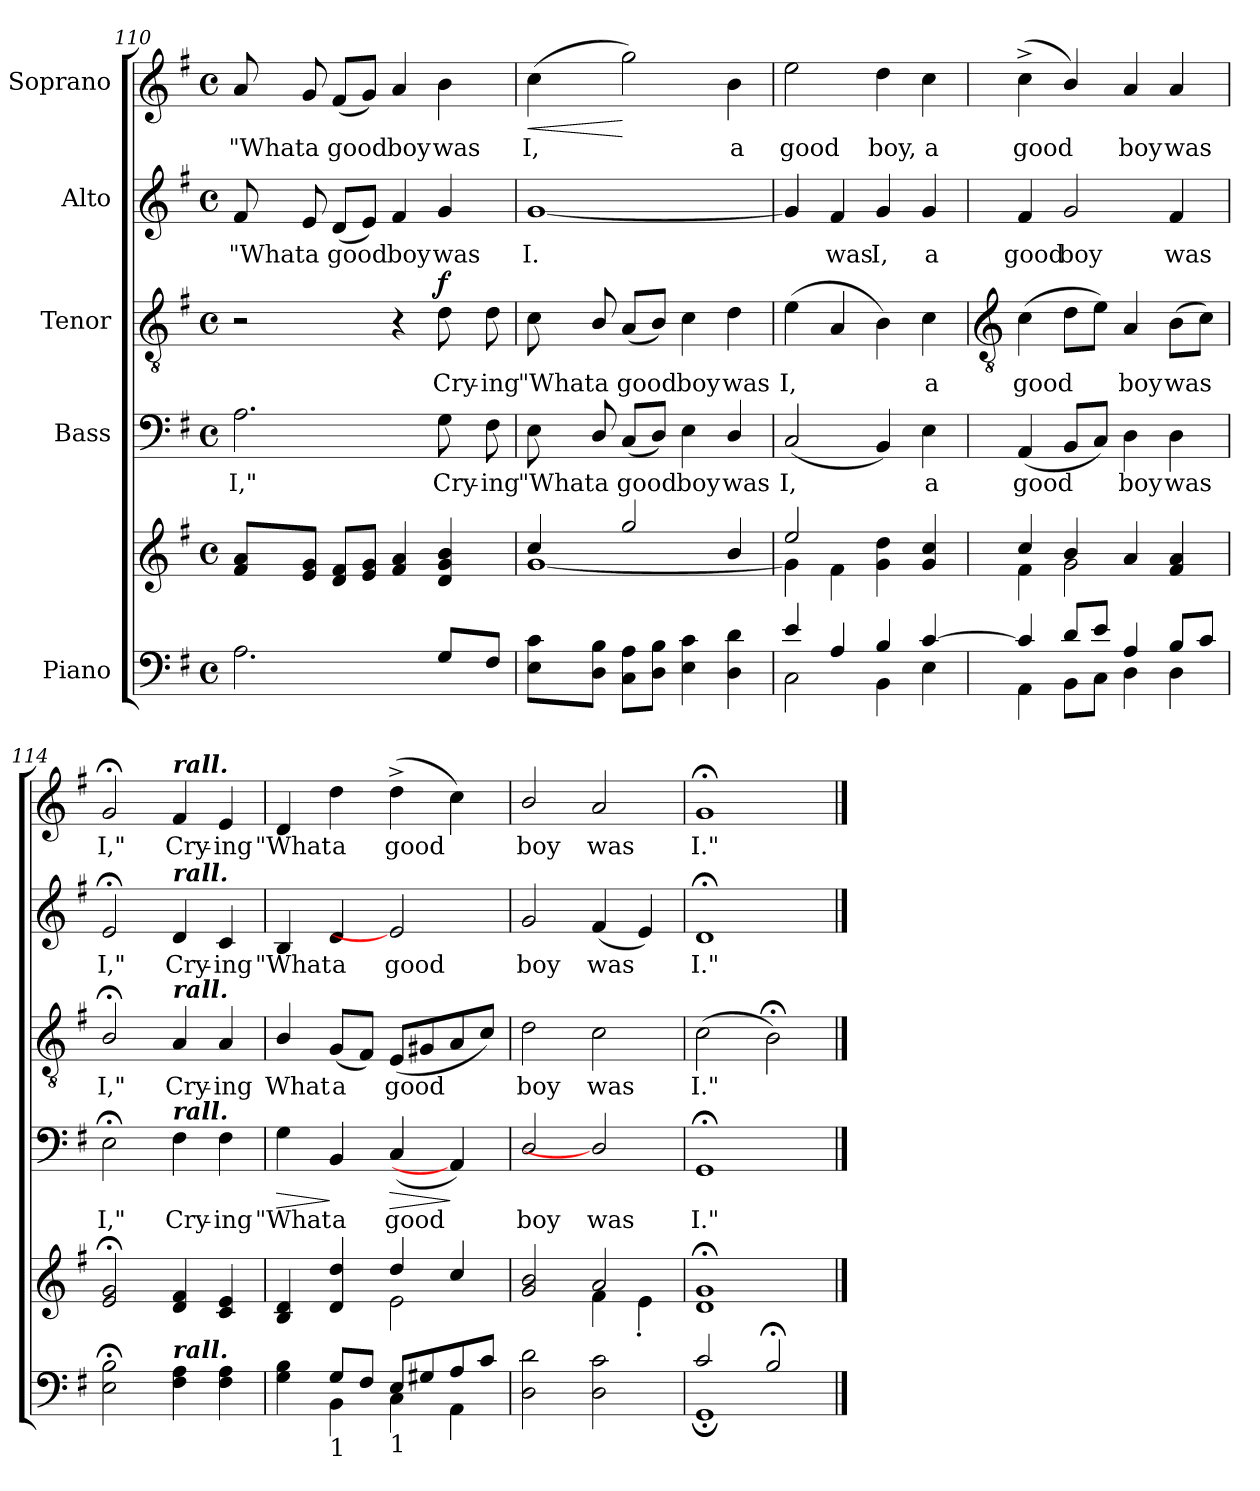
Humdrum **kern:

**kern	**kern	**kern	**text	**dynam	**kern	**text	**dynam	**kern	**text	**kern	**text	**dynam
*part5	*part5	*part4	*part4	*part4	*part3	*part3	*part3	*part2	*part2	*part1	*part1	*part1
*staff6	*staff5	*staff4	*staff4	*staff4	*staff3	*staff3	*staff3	*staff2	*staff2	*staff1	*staff1	*staff1
*I"Piano	*	*I"Bass	*	*	*I"Tenor	*	*	*I"Alto	*	*I"Soprano	*	*
*clefF4	*clefG2	*clefF4	*	*	*clefGv2	*	*	*clefG2	*	*clefG2	*	*
*k[f#]	*k[f#]	*k[f#]	*	*	*k[f#]	*	*	*k[f#]	*	*k[f#]	*	*
*G:	*G:	*G:	*	*	*G:	*	*	*G:	*	*G:	*	*
*M4/4	*M4/4	*M4/4	*	*	*M4/4	*	*	*M4/4	*	*M4/4	*	*
*met(c)	*met(c)	*met(c)	*	*	*met(c)	*	*	*met(c)	*	*met(c)	*	*
=110	=110	=110	=110	=110	=110	=110	=110	=110	=110	=110	=110	=110
*^	*^	*	*	*	*	*	*	*	*	*	*	*
!	!	!	!	!	!LO:LY:b	!	!	!	!	!	!LO:LY:b	!	!LO:LY:b	!
2.A\	1ryy	8f# 8aL	2ryy	2.A	I,"	.	2r	.	.	8f#	"What	8a	"What	.
!	!	!	!	!	!	!	!	!	!	!	!LO:LY:b	!	!LO:LY:b	!
.	.	8e 8gJ	.	.	.	.	.	.	.	8e	a	8g	a	.
!	!	!	!	!	!	!	!	!	!	!	!LO:LY:b	!	!LO:LY:b	!
.	.	8d 8f#L	.	.	.	.	.	.	.	(<8dL	good	(<8f#L	good	.
.	.	8e 8gJ	.	.	.	.	.	.	.	8eJ)	.	8gJ)	.	.
!	!	!	!	!	!	!	!	!	!	!	!LO:LY:b	!	!LO:LY:b	!
.	.	4f# 4a	2ryy	.	.	.	4r	.	.	4f#	boy	4a	boy	.
!	!	!	!	!	!LO:LY:b	!	!	!LO:LY:b	!LO:DY:b	!	!LO:LY:b	!	!LO:LY:b	!
8GL	.	4d 4g 4b	.	8G	Cry-	.	8d	Cry-	f	4g	was	4b	was	.
!	!	!	!	!	!LO:LY:b	!	!	!LO:LY:b	!	!	!	!	!	!
8F#J	.	.	.	8F#	-ing	.	8d	-ing	.	.	.	.	.	.
=111	=111	=111	=111	=111	=111	=111	=111	=111	=111	=111	=111	=111	=111	=111
!	!	!	!	!	!LO:LY:b	!	!	!LO:LY:b	!	!	!LO:LY:b	!	!LO:LY:b	!LO:HP:b
8E 8cL	2ryy	4cc/	[1g\	8E	"What	.	8c	"What	.	[1g	I.	(>4cc	I,	<
!	!	!	!	!	!LO:LY:b	!	!	!LO:LY:b	!	!	!	!	!	!
8D 8BJ	.	.	.	8D/	a	.	8B/	a	.	.	.	.	.	.
!	!	!	!	!	!LO:LY:b	!	!	!LO:LY:b	!	!	!	!	!	!
8C 8AL	.	2gg/	.	(<8CL	good	.	(<8AL	good	.	.	.	2gg)	.	[
8D 8BJ	.	.	.	8DJ)	.	.	8BJ)	.	.	.	.	.	.	.
!	!	!	!	!	!LO:LY:b	!	!	!LO:LY:b	!	!	!	!	!	!
4E 4c	2ryy	.	.	4E	boy	.	4c	boy	.	.	.	.	.	.
!	!	!	!	!	!LO:LY:b	!	!	!LO:LY:b	!	!	!	!	!LO:LY:b	!
4D 4d	.	4b/	.	4D/	was	.	4d	was	.	.	.	4b	a	.
=112	=112	=112	=112	=112	=112	=112	=112	=112	=112	=112	=112	=112	=112	=112
!	!	!	!	!	!LO:LY:b	!	!	!LO:LY:b	!	!	!	!	!LO:LY:b	!
4e/	2C\	2ee/	4g\]	(<2C	I,	.	(>4e	I,	.	4g]	.	2ee	good	.
!	!	!	!	!	!	!	!	!	!	!	!LO:LY:b	!	!	!
4A/	.	.	4f#\	.	.	.	4A	.	.	4f#	was	.	.	.
!	!	!	!	!	!	!	!	!	!	!	!LO:LY:b	!	!LO:LY:b	!
4B	4BB\	4g 4dd	2ryy	4BB)	.	.	4B)	.	.	4g	I,	4dd	boy,	.
!	!	!	!	!	!LO:LY:b	!	!	!LO:LY:b	!	!	!LO:LY:b	!	!LO:LY:b	!
[4c	4E\	4g 4cc	.	4E	a	.	4c	a	.	4g	a	4cc	a	.
!!LO:LB:g=z
=113	=113	=113	=113	=113	=113	=113	=113	=113	=113	=113	=113	=113	=113	=113
*	*	*	*	*	*	*	*clefGv2	*	*	*	*	*	*	*
!	!	!	!	!	!LO:LY:b	!	!	!LO:LY:b	!	!	!LO:LY:b	!	!LO:LY:b	!
4c/]	4AA\	4cc/	4f#\	(<4AA	good	.	(>4c	good	.	4f#	good	(<4cc^	good	.
!	!	!	!	!	!	!	!	!	!	!	!LO:LY:b	!	!	!
8d/L	8BB\L	4b/	2g\	8BBL	.	.	8dL	.	.	2g	boy	4b/)	.	.
8e/J	8C\J	.	.	8CJ)	.	.	8eJ)	.	.	.	.	.	.	.
!	!	!	!	!	!LO:LY:b	!	!	!LO:LY:b	!	!	!	!	!LO:LY:b	!
4A/	4D\	4a	.	4D	boy	.	4A	boy	.	.	.	4a	boy	.
!	!	!	!	!	!LO:LY:b	!	!	!LO:LY:b	!	!	!LO:LY:b	!	!LO:LY:b	!
8B/L	4D\	4f# 4a	4ryy	4D	was	.	(>8BL	was	.	4f#	was	4a	was	.
8c/J	.	.	.	.	.	.	8cJ)	.	.	.	.	.	.	.
=114	=114	=114	=114	=114	=114	=114	=114	=114	=114	=114	=114	=114	=114	=114
!	!	!	!	!	!LO:LY:b	!	!	!LO:LY:b	!	!	!LO:LY:b	!	!LO:LY:b	!
2E\; 2B\;	2ryy	2e;< 2g;<	2ryy	2E;<	I,"	.	2B;</	I,"	.	2e;<	I,"	2g;<	I,"	.
!	!	!	!	!	!	!	!	!	!	!	!	!LO:TX:a:Bi:t=rall.	!	!
!	!	!	!	!	!	!	!	!	!	!LO:TX:a:Bi:t=rall.	!	!	!	!
!	!	!	!	!	!	!	!LO:TX:a:Bi:t=rall.	!	!	!	!	!	!	!
!	!	!	!	!LO:TX:a:Bi:t=rall.	!	!	!	!	!	!	!	!	!	!
!LO:TX:a:Bi:t=rall.	!	!	!	!	!	!	!	!	!	!	!	!	!	!
!	!	!	!	!	!LO:LY:b	!	!	!LO:LY:b	!	!	!LO:LY:b	!	!LO:LY:b	!
4F#\ 4A\	2ryy	4d 4f#	2ryy	4F#	Cry-	.	4A	Cry-	.	4d	Cry-	4f#	Cry-	.
!	!	!	!	!	!LO:LY:b	!	!	!LO:LY:b	!	!	!LO:LY:b	!	!LO:LY:b	!
4F#\ 4A\	.	4c 4e	.	4F#	-ing	.	4A	-ing	.	4c	-ing	4e	-ing	.
=115	=115	=115	=115	=115	=115	=115	=115	=115	=115	=115	=115	=115	=115	=115
!	!	!	!	!	!LO:LY:b	!LO:HP:b	!	!LO:LY:b	!	!	!LO:LY:b	!	!LO:LY:b	!
4G\ 4B\	4ryy	4B 4d	2ryy	4G	"What	>	4B/	What	.	4B	"What	4d	"What	.
!LO:TX:b:t=1	!	!	!	!	!	!	!	!	!	!	!	!	!	!
!	!	!	!	!	!LO:LY:b	!	!	!LO:LY:b	!	!	!LO:LY:b	!	!LO:LY:b	!
8G/L	4BB\	4d 4dd	.	4BB	a	]	(<8GL	a	.	4d	a	4dd	a	.
8F#/J	.	.	.	.	.	.	8F#J)	.	.	.	.	.	.	.
!LO:TX:b:t=1	!	!	!	!	!	!	!	!	!	!	!	!	!	!
!	!	!	!	!	!LO:LY:b	!LO:HP:b	!	!LO:LY:b	!	!	!LO:LY:b	!	!LO:LY:b	!
8E/L	4C\	4dd/	2e\	(<4C	good	>	(<8EL	good	.	2e]	good	(>4dd^	good	.
8G#X/	.	.	.	.	.	.	8G#X	.	.	.	.	.	.	.
8A/	4AA\	4cc/	.	4AA])	.	]	8A	.	.	.	.	4cc)	.	.
8c/J	.	.	.	.	.	.	8cJ)	.	.	.	.	.	.	.
=116	=116	=116	=116	=116	=116	=116	=116	=116	=116	=116	=116	=116	=116	=116
!	!	!	!	!	!LO:LY:b	!	!	!LO:LY:b	!	!	!LO:LY:b	!	!LO:LY:b	!
2D\ 2d\	2ryy	2g 2b	2ryy	2D/	boy	.	2d	boy	.	2g	boy	2b/	boy	.
!	!	!	!	!	!LO:LY:b	!	!	!LO:LY:b	!	!	!LO:LY:b	!	!LO:LY:b	!
2D\ 2c\	2ryy	2a	4f#\	2D/]	was	.	2c	was	.	(<4f#	was	2a	was	.
.	.	.	4e'\	.	.	.	.	.	.	4e)	.	.	.	.
=117	=117	=117	=117	=117	=117	=117	=117	=117	=117	=117	=117	=117	=117	=117
!	!	!	!	!	!LO:LY:b	!	!	!LO:LY:b	!	!	!LO:LY:b	!	!LO:LY:b	!
2c/	1GG;\	1d;< 1g;<	2ryy	1GG;<	I."	.	(>2c	I."	.	1d;<	I."	1g;<	I."	.
2B;</	.	.	2ryy	.	.	.	2B;<)	.	.	.	.	.	.	.
*v	*v	*	*	*	*	*	*	*	*	*	*	*	*	*
*	*v	*v	*	*	*	*	*	*	*	*	*	*	*
==	==	==	==	==	==	==	==	==	==	==	==	==
*-	*-	*-	*-	*-	*-	*-	*-	*-	*-	*-	*-	*-
